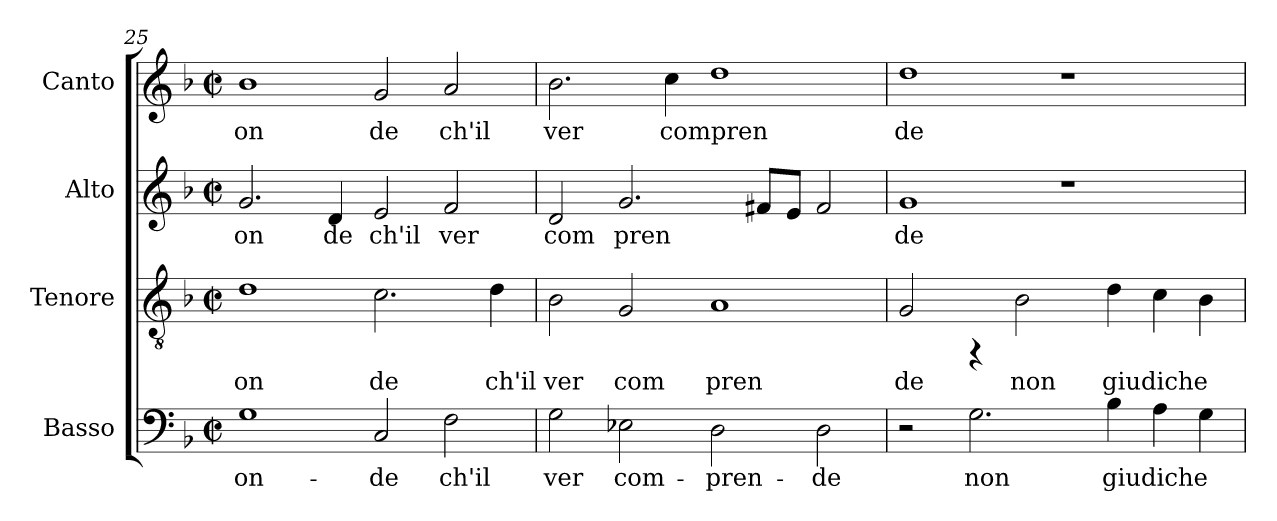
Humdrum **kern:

**kern	**text	**kern	**text	**kern	**text	**kern	**text
*part4	*part4	*part3	*part3	*part2	*part2	*part1	*part1
*staff4	*staff4	*staff3	*staff3	*staff2	*staff2	*staff1	*staff1
*I"Basso	*	*I"Tenore	*	*I"Alto	*	*I"Canto	*
!!LO:PB:g=z
*clefF4	*	*clefGv2	*	*clefG2	*	*clefG2	*
*k[b-]	*	*k[b-]	*	*k[b-]	*	*k[b-]	*
*F:	*	*F:	*	*F:	*	*F:	*
*M2/2	*	*M2/2	*	*M2/2	*	*M2/2	*
*met(c|)	*	*met(c|)	*	*met(c|)	*	*met(c|)	*
=25	=25	=25	=25	=25	=25	=25	=25
!	!LO:LY:b	!	!LO:LY:b	!	!LO:LY:b:cj	!	!LO:LY:b:cj
1G	on-	1d	on	2.g/	on	1b-	on
!	!	!	!	!	!LO:LY:b:cj	!	!
.	.	.	.	4d/	de	.	.
!	!LO:LY:b	!	!LO:LY:b	!	!LO:LY:b:cj	!	!LO:LY:b:cj
2C/	-de	2.c\	de	2e/	ch'il	2g/	de
!	!LO:LY:b	!	!	!	!LO:LY:b:cj	!	!LO:LY:b:cj
2F\	ch'il	.	.	2f/	ver	2a/	ch'il
!	!	!	!LO:LY:b	!	!	!	!
.	.	4d\	ch'il	.	.	.	.
=26	=26	=26	=26	=26	=26	=26	=26
!	!LO:LY:b	!	!LO:LY:b	!	!LO:LY:b:cj	!	!LO:LY:b:cj
2G\	ver	2B-\	ver	2d/	com	2.b-\	ver
!	!LO:LY:b	!	!LO:LY:b	!	!LO:LY:b:cj	!	!
2E-X\	com-	2G/	com	2.g/	pren	.	.
!	!	!	!	!	!	!	!LO:LY:b:cj
.	.	.	.	.	.	4cc\	compren
!	!LO:LY:b	!	!LO:LY:b	!	!	!	!LO:LY:b:cj
2D\	-pren-	1A	pren	.	.	1dd	.
!	!	!	!	!	!LO:LY:b:cj	!	!
.	.	.	.	8f#/L	.	.	.
!	!	!	!	!	!LO:LY:b:cj	!	!
.	.	.	.	8e/J	.	.	.
!	!LO:LY:b	!	!	!	!LO:LY:b:cj	!	!
2D\	-de	.	.	2f#/	.	.	.
=27	=27	=27	=27	=27	=27	=27	=27
!	!	!	!LO:LY:b	!	!LO:LY:b:cj	!	!LO:LY:b:cj
2r	.	2G/	de	1g	de	1dd	de
!	!LO:LY:b	!	!	!	!	!	!
2.G\	non	4rFF	.	.	.	.	.
!	!	!	!LO:LY:b	!	!	!	!
.	.	2B-\	non	.	.	.	.
.	.	.	.	1r	.	1r	.
!	!LO:LY:b	!	!LO:LY:b	!	!	!	!
4B-\	giudiche-	4d\	giudiche	.	.	.	.
!	!LO:LY:b	!	!LO:LY:b	!	!	!	!
4A\	--	4c\	.	.	.	.	.
!	!LO:LY:b	!	!LO:LY:b	!	!	!	!
4G\	--	4B-\	.	.	.	.	.
=	=	=	=	=	=	=	=
*-	*-	*-	*-	*-	*-	*-	*-
